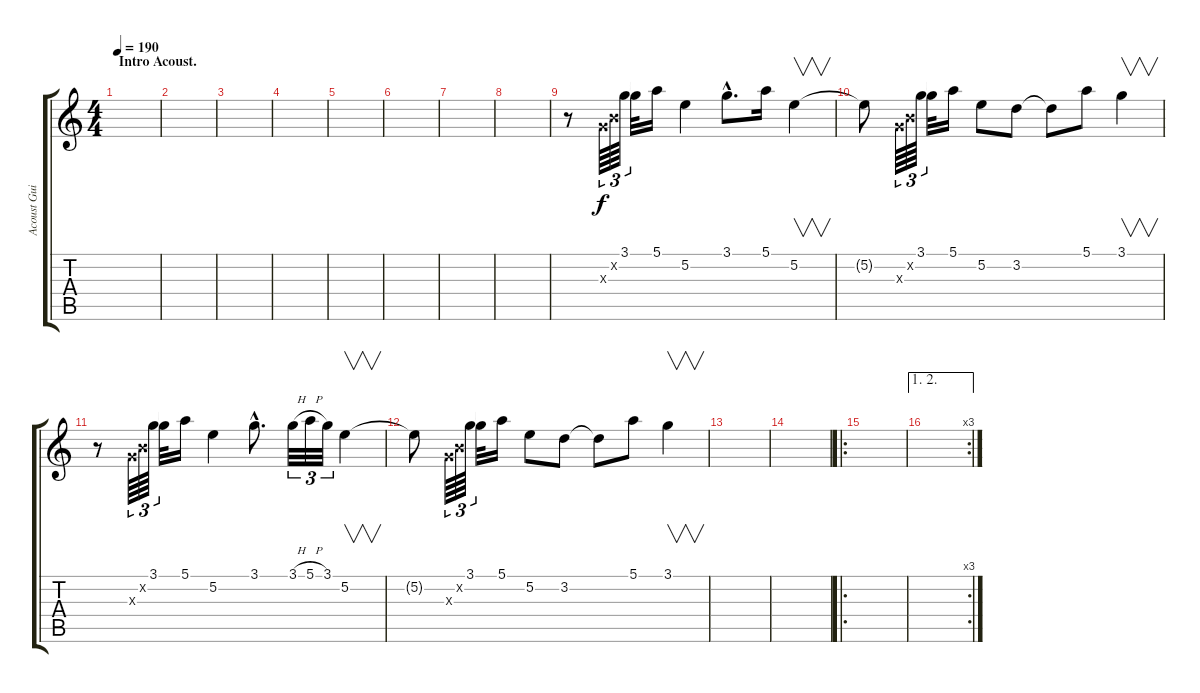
\track ("Acoust Guitar 4" "Acoust Gui") {instrument acousticguitarsteel}
\staff {score tabs}
\tuning (E4 B3 G3 D3 A2 E2) {hide}
\ts (4 4)
\section ("" "Intro Acoust.")
\tempo 190
\tempo 75
\tempo 190
\clef g2
\ks c
|
|
|
|
|
|
|
|
r.8 0.3{x}.64{tu (3 2)} 0.2{x}.64{tu (3 2)} 3.1.64{tu (3 2)} 3.1{t}.32 5.1.16 5.2.4 3.1{hac}.8{d} 5.1.16 5.2.4{v} |
5.2{t}.8 0.3{x}.64{tu (3 2)} 0.2{x}.64{tu (3 2)} 3.1.64{tu (3 2)} 3.1{t}.32 5.1.16 5.2.8 3.2.8 3.2{t}.8 5.1.8 3.1.4{v} |
r.8 0.3{x}.64{tu (3 2)} 0.2{x}.64{tu (3 2)} 3.1.64{tu (3 2)} 3.1{t}.32 5.1.16 5.2.4 3.1{hac}.8{d} 3.1{h}.32{tu (3 2)} 5.1{h}.32{tu (3 2)} 3.1.32{tu (3 2)} 5.2.4{v} |
5.2{t}.8 0.3{x}.64{tu (3 2)} 0.2{x}.64{tu (3 2)} 3.1.64{tu (3 2)} 3.1{t}.32 5.1.16 5.2.8 3.2.8 3.2{t}.8 5.1.8 3.1.4{v} |
|
|
\ro
|
\ae (1 2)
\rc 3
